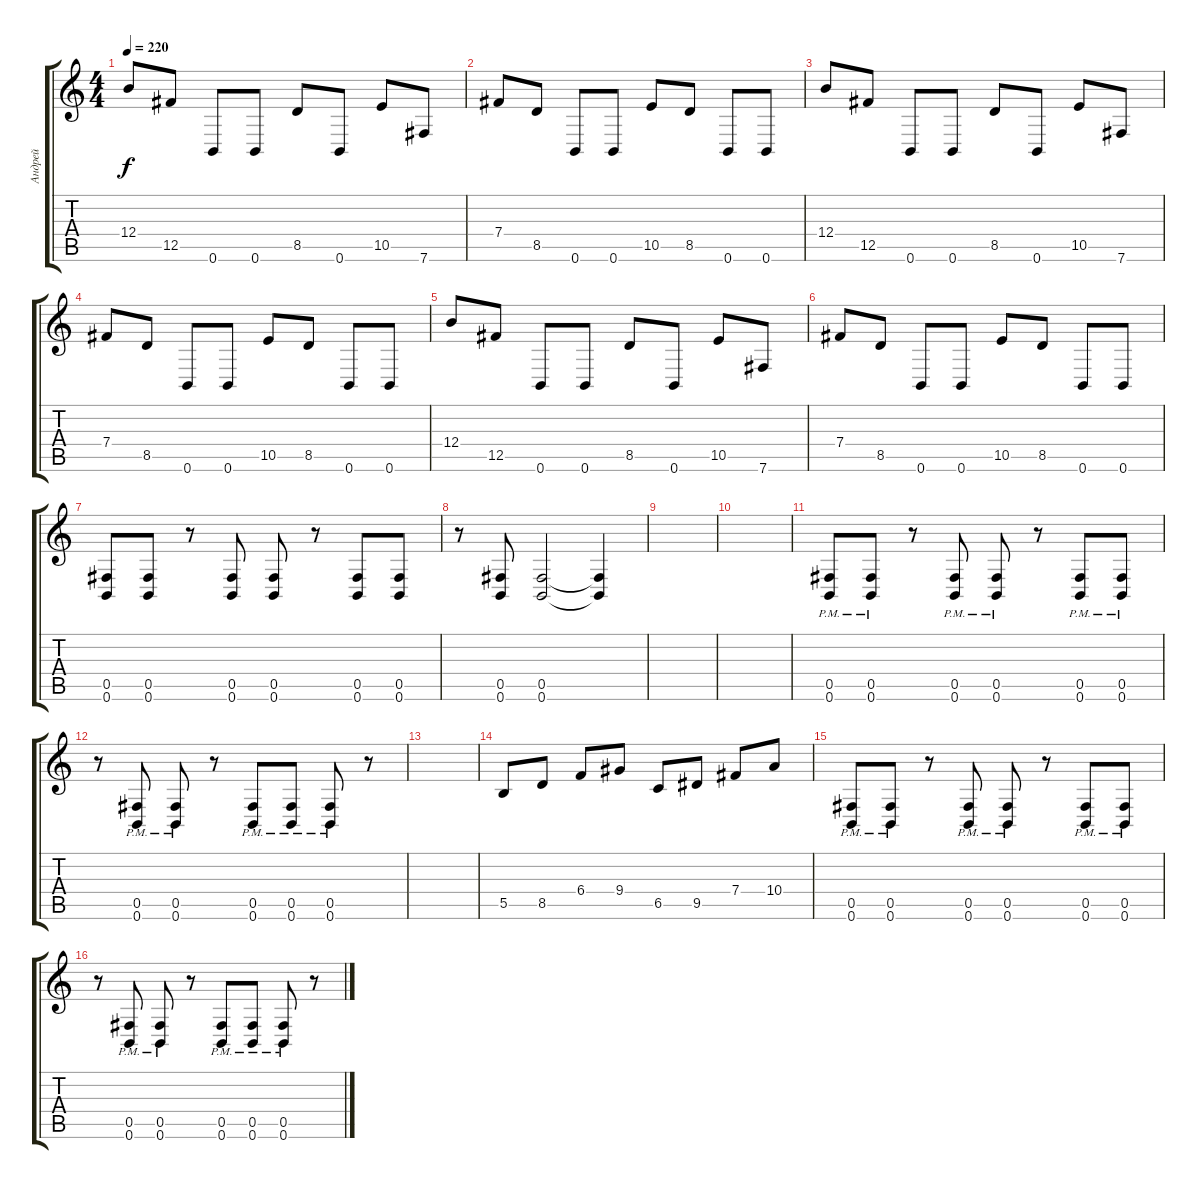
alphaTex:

\track ("Андрей" "Андрей") {instrument overdrivenguitar}
\staff {score tabs}
\tuning (Db4 Ab3 E3 B2 Gb2 B1) {hide}
\ts (4 4)
\tempo 220
\clef g2
\ks c
12.4.8{dy f} 12.5.8 0.6.8 0.6.8 8.5.8 0.6.8 10.5.8 7.6.8 |
7.4.8 8.5.8 0.6.8 0.6.8 10.5.8 8.5.8 0.6.8 0.6.8 |
12.4.8 12.5.8 0.6.8 0.6.8 8.5.8 0.6.8 10.5.8 7.6.8 |
7.4.8 8.5.8 0.6.8 0.6.8 10.5.8 8.5.8 0.6.8 0.6.8 |
12.4.8 12.5.8 0.6.8 0.6.8 8.5.8 0.6.8 10.5.8 7.6.8 |
7.4.8 8.5.8 0.6.8 0.6.8 10.5.8 8.5.8 0.6.8 0.6.8 |
(0.5 0.6).8 (0.5 0.6).8 r.8 (0.5 0.6).8 (0.5 0.6).8 r.8 (0.5 0.6).8 (0.5 0.6).8 |
r.8 (0.5 0.6).8 (0.5 0.6).2 (0.5{t} 0.6{t}).4 |
|
|
(0.5{pm} 0.6{pm}).8 (0.5{pm} 0.6{pm}).8 r.8 (0.5{pm} 0.6{pm}).8 (0.5{pm} 0.6{pm}).8 r.8 (0.5{pm} 0.6{pm}).8 (0.5{pm} 0.6{pm}).8 |
r.8 (0.5{pm} 0.6{pm}).8 (0.5{pm} 0.6{pm}).8 r.8 (0.5{pm} 0.6{pm}).8 (0.5{pm} 0.6{pm}).8 (0.5{pm} 0.6{pm}).8 r.8 |
|
5.5.8 8.5.8 6.4.8 9.4.8 6.5.8 9.5.8 7.4.8 10.4.8 |
(0.5{pm} 0.6{pm}).8 (0.5{pm} 0.6{pm}).8 r.8 (0.5{pm} 0.6{pm}).8 (0.5{pm} 0.6{pm}).8 r.8 (0.5{pm} 0.6{pm}).8 (0.5{pm} 0.6{pm}).8 |
r.8 (0.5{pm} 0.6{pm}).8 (0.5{pm} 0.6{pm}).8 r.8 (0.5{pm} 0.6{pm}).8 (0.5{pm} 0.6{pm}).8 (0.5{pm} 0.6{pm}).8 r.8
